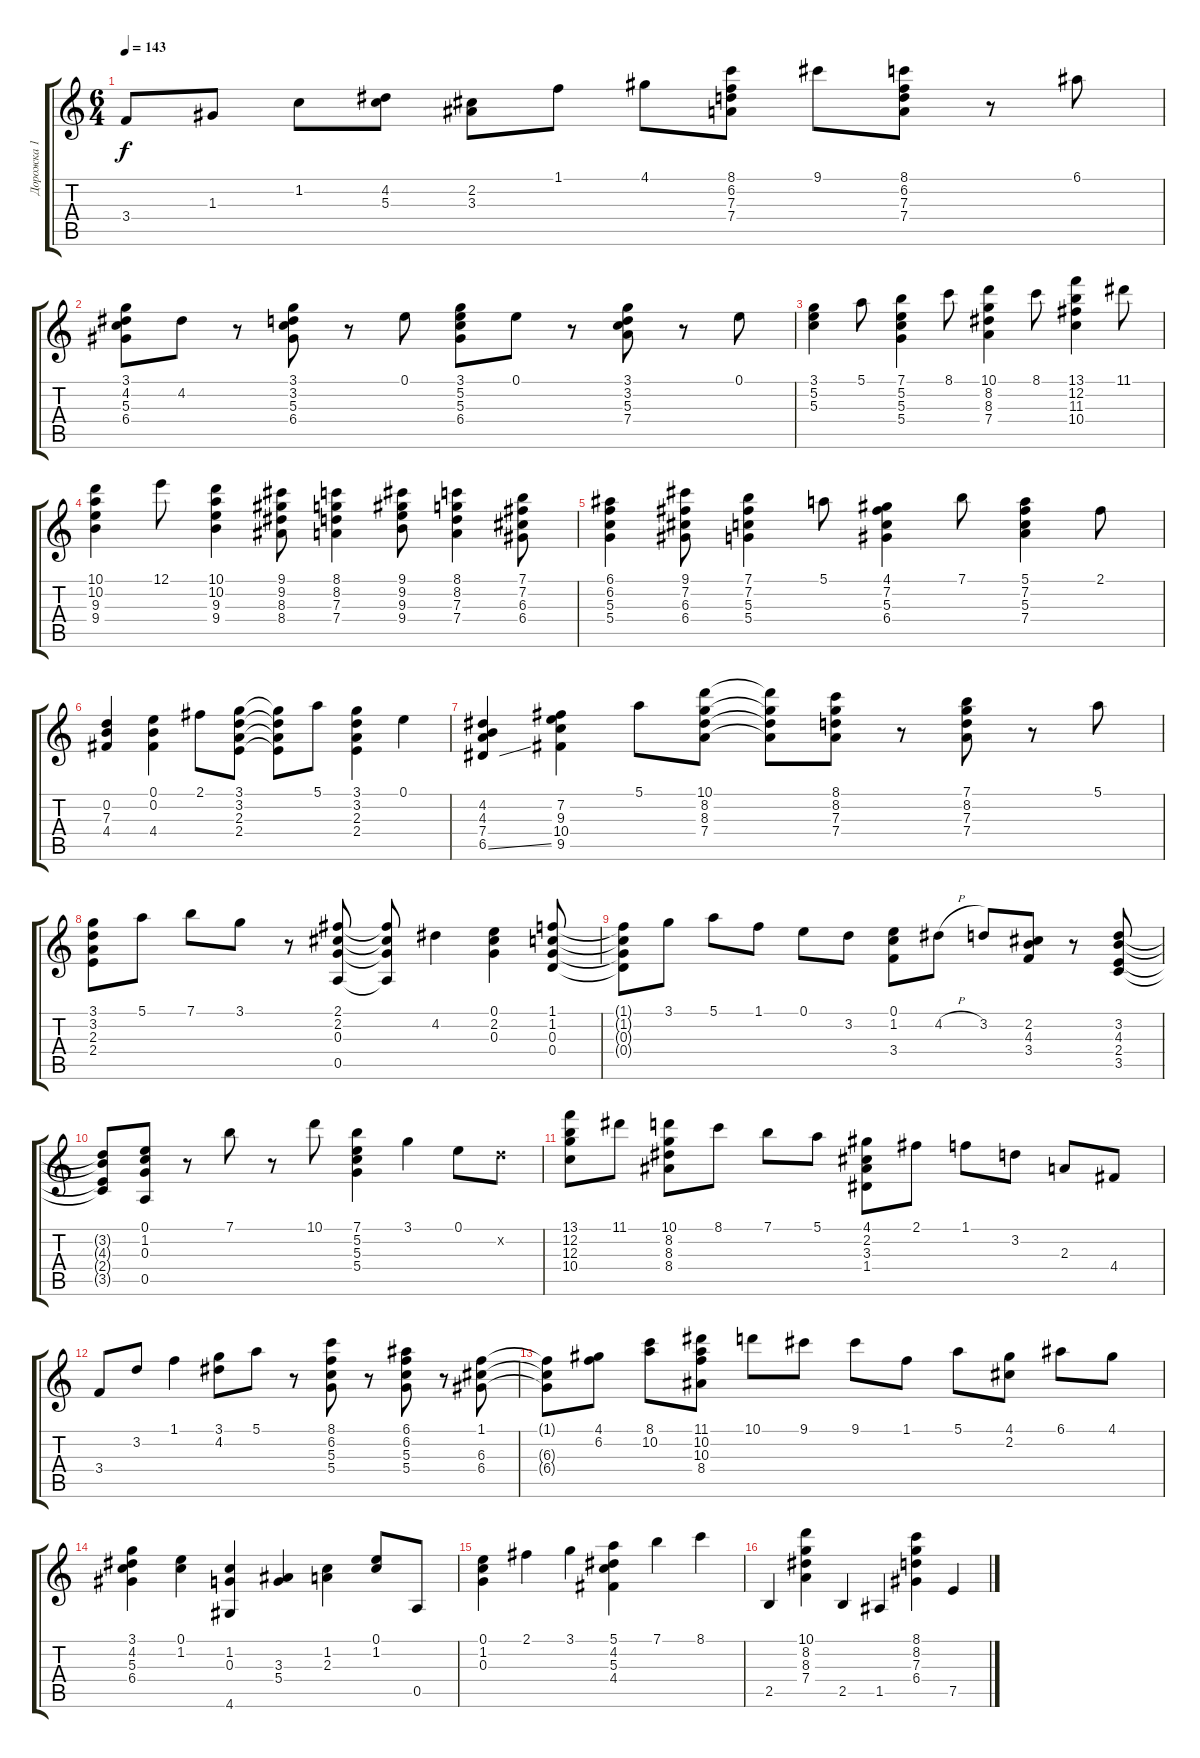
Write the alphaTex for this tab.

\track ("Дорожка 1" "Дорожка 1") {instrument acousticguitarnylon}
\staff {score tabs}
\tuning (E4 B3 G3 D3 A2 E2) {hide}
\ts (6 4)
\tempo 143
\clef g2
\ks c
3.4.8{dy f} 1.3.8 1.2.8 (4.2 5.3).8 (2.2 3.3).8 1.1.8 4.1.8 (8.1 6.2 7.3 7.4).8 9.1.8 (8.1 6.2 7.3 7.4).8 r.8 6.1.8 |
(3.1 4.2 5.3 6.4).8 4.2.8 r.8 (3.1 3.2 5.3 6.4).8 r.8 0.1.8 (3.1 5.2 5.3 6.4).8 0.1.8 r.8 (3.1 3.2 5.3 7.4).8 r.8 0.1.8 |
(3.1 5.2 5.3).4 5.1.8 (7.1 5.2 5.3 5.4).4 8.1.8 (10.1 8.2 8.3 7.4).4 8.1.8 (13.1 12.2 11.3 10.4).4 11.1.8 |
(10.1 10.2 9.3 9.4).4 12.1.8 (10.1 10.2 9.3 9.4).4 (9.1 9.2 8.3 8.4).8 (8.1 8.2 7.3 7.4).4 (9.1 9.2 9.3 9.4).8 (8.1 8.2 7.3 7.4).4 (7.1 7.2 6.3 6.4).8 |
(6.1 6.2 5.3 5.4).4 (9.1 7.2 6.3 6.4).8 (7.1 7.2 5.3 5.4).4 5.1.8 (4.1 7.2 5.3 6.4).4 7.1.8 (5.1 7.2 5.3 7.4).4 2.1.8 |
(0.2 7.3 4.4).4 (0.1 0.2 4.4).4 2.1.8 (3.1 3.2 2.3 2.4).8 (3.1{t} 3.2{t} 2.3{t} 2.4{t}).8 5.1.8 (3.1 3.2 2.3 2.4).4 0.1.4 |
(4.2 4.3 7.4 6.5{ss}).4 (7.2 9.3 10.4 9.5).4 5.1.8 (10.1 8.2 8.3 7.4).8 (10.1{t} 8.2{t} 8.3{t} 7.4{t}).8 (8.1 8.2 7.3 7.4).8 r.8 (7.1 8.2 7.3 7.4).8 r.8 5.1.8 |
(3.1 3.2 2.3 2.4).8 5.1.8 7.1.8 3.1.8 r.8 (2.1 2.2 0.3 0.5).8 (2.1{t} 2.2{t} 0.3{t} 0.5{t}).8 4.2.4 (0.1 2.2 0.3).4 (1.1 1.2 0.3 0.4).8 |
(1.1{t} 1.2{t} 0.3{t} 0.4{t}).8 3.1.8 5.1.8 1.1.8 0.1.8 3.2.8 (0.1 1.2 3.4).8 4.2{h}.8 3.2.8 (2.2 4.3 3.4).8 r.8 (3.2 4.3 2.4 3.5).8 |
(3.2{t} 4.3{t} 2.4{t} 3.5{t}).8 (0.1 1.2 0.3 0.5).8 r.8 7.1.8 r.8 10.1.8 (7.1 5.2 5.3 5.4).4 3.1.4 0.1.8 3.2{x}.8 |
(13.1 12.2 12.3 10.4).8 11.1.8 (10.1 8.2 8.3 8.4).8 8.1.8 7.1.8 5.1.8 (4.1 2.2 3.3 1.4).8 2.1.8 1.1.8 3.2.8 2.3.8 4.4.8 |
3.4.8 3.2.8 1.1.4 (3.1 4.2).8 5.1.8 r.8 (8.1 6.2 5.3 5.4).8 r.8 (6.1 6.2 5.3 5.4).8 r.8 (1.1 6.3 6.4).8 |
(1.1{t} 6.3{t} 6.4{t}).8 (4.1 6.2).8 (8.1 10.2).8 (11.1 10.2 10.3 8.4).8 10.1.8 9.1.8 9.1.8 1.1.8 5.1.8 (4.1 2.2).8 6.1.8 4.1.8 |
(3.1 4.2 5.3 6.4).4 (0.1 1.2).4 (1.2 0.3 4.6).4 (3.3 5.4).4 (1.2 2.3).4 (0.1 1.2).8 0.5.8 |
(0.1 1.2 0.3).4 2.1.4 3.1.4 (5.1 4.2 5.3 4.4).4 7.1.4 8.1.4 |
2.5.4 (10.1 8.2 8.3 7.4).4 2.5.4 1.5.4 (8.1 8.2 7.3 6.4).4 7.5.4
